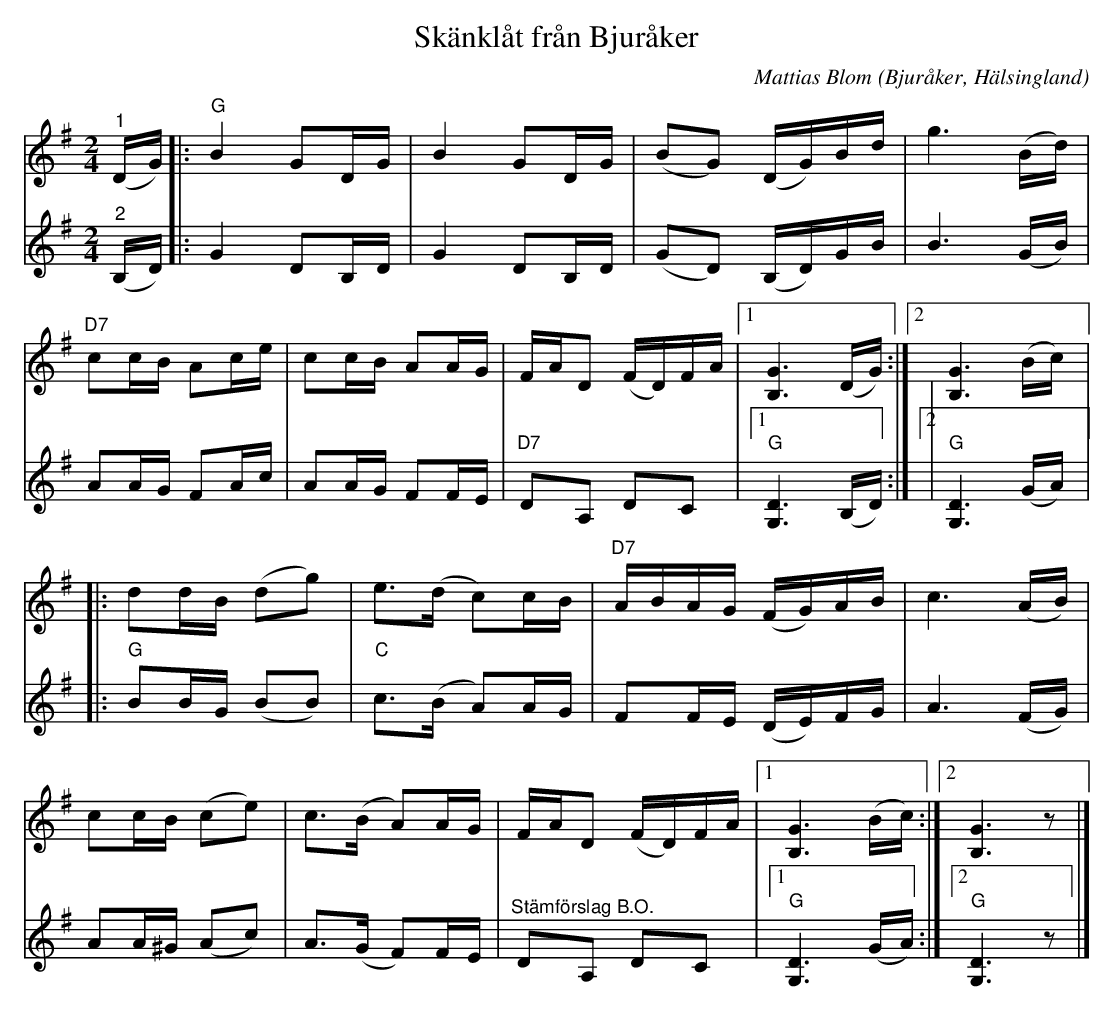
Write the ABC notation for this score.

X:1
T:Skänklåt från Bjuråker
C:Mattias Blom
O:Bjuråker, Hälsingland
L:1/16
M:2/4
K:G
V:1
"^1" (DG) |:"G" B4 G2DG | B4 G2DG | (B2G2) (DG)Bd | g6 (Bd) |
"D7" c2cB A2ce | c2cB A2AG | FAD2 (FD)FA |1 [B,G]6 (DG) :|2 [B,G]6 (Bc) |:
d2dB (d2g2) | e2>(d2 c2)cB | "D7" ABAG (FG)AB | c6 (AB) |
c2cB (c2e2) | c2>(B2 A2)AG | FAD2 (FD)FA |1 [B,G]6 (Bc) :|2 [B,G]6 z2 |]
V:2
"^2" (B,D) |: G4 D2B,D | G4 D2B,D | (G2D2) (B,D)GB | B6 (GB) |
A2AG F2Ac | A2AG F2FE | "D7" D2A,2 D2C2 |1 "G" [G,D]6 (B,D) :|2 |"G" [G,D]6 (GA) |:
"G" B2BG (B2B2) | "C" c2>(B2 A2)AG | F2FE (DE)FG | A6 (FG) |
A2A^G (A2c2) | A2>(G2 F2)FE |"^Stämförslag B.O." D2A,2 D2C2 |1"G" [G,D]6 (GA) :|2"G" [G,D]6 z2 |]
